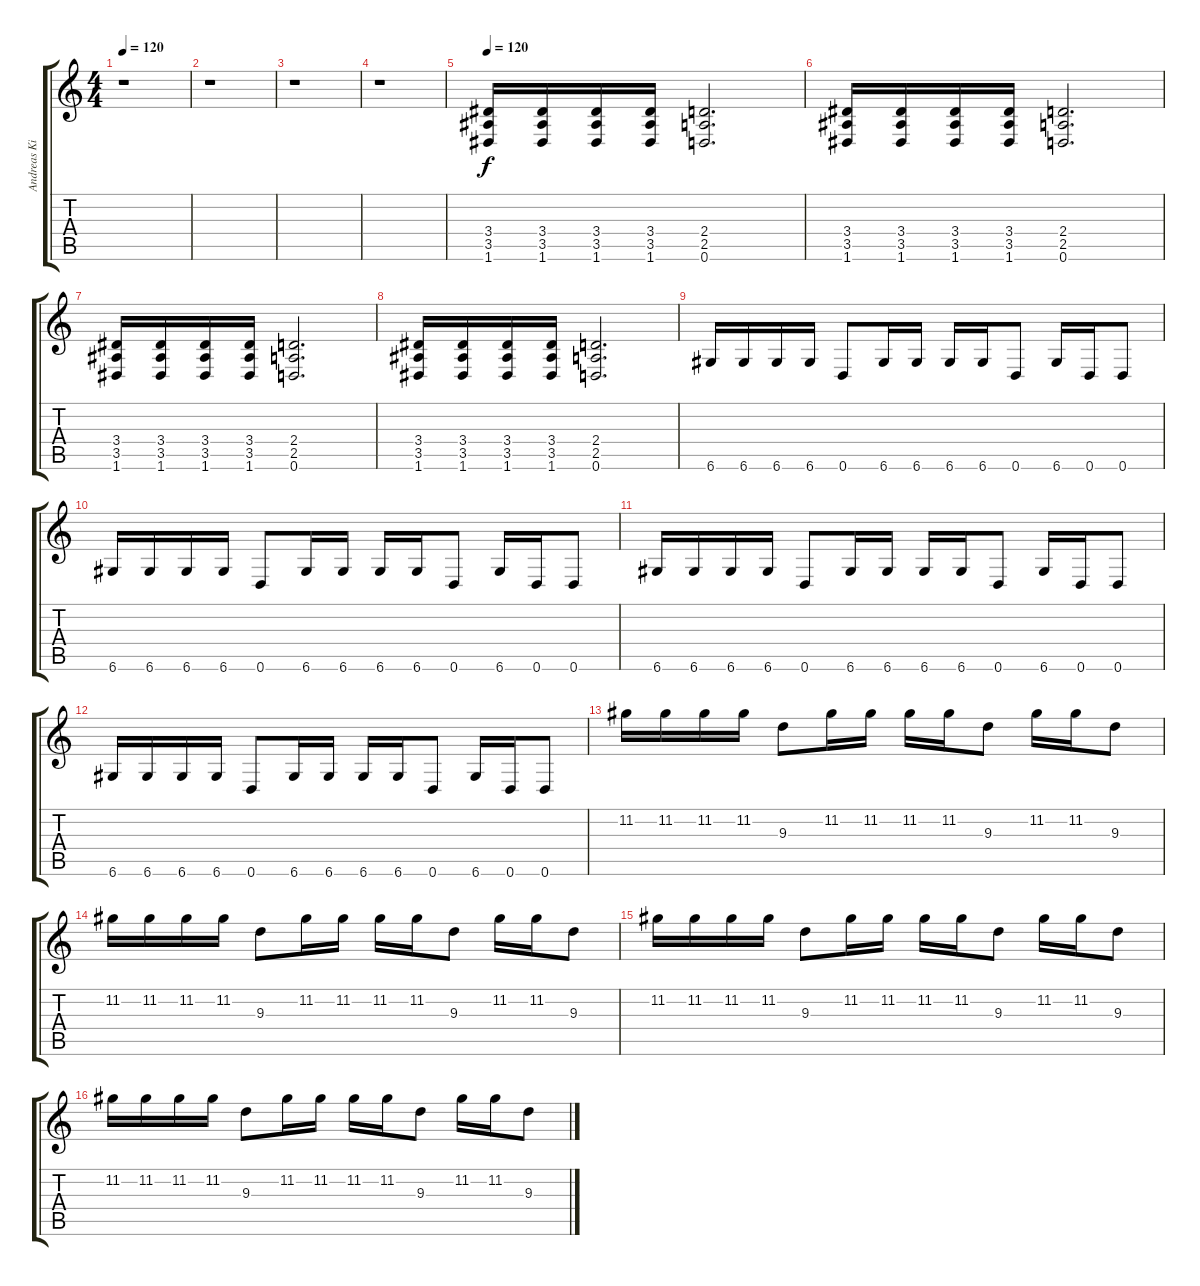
\track ("Andreas Kisser" "Andreas Ki") {instrument distortionguitar}
\staff {score tabs}
\tuning (D4 A3 F3 C3 G2 D2) {hide}
\ts (4 4)
\tempo 120
\tempo 135
\tempo 120
\clef g2
\ks c
r.1{dy f instrument distortionguitar} |
r.1 |
r.1 |
r.1 |
\tempo 120
(3.4 3.5 1.6).16 (3.4 3.5 1.6).16 (3.4 3.5 1.6).16 (3.4 3.5 1.6).16 (2.4 2.5 0.6).2{d} |
(3.4 3.5 1.6).16 (3.4 3.5 1.6).16 (3.4 3.5 1.6).16 (3.4 3.5 1.6).16 (2.4 2.5 0.6).2{d} |
(3.4 3.5 1.6).16 (3.4 3.5 1.6).16 (3.4 3.5 1.6).16 (3.4 3.5 1.6).16 (2.4 2.5 0.6).2{d} |
(3.4 3.5 1.6).16 (3.4 3.5 1.6).16 (3.4 3.5 1.6).16 (3.4 3.5 1.6).16 (2.4 2.5 0.6).2{d} |
6.6.16 6.6.16 6.6.16 6.6.16 0.6.8 6.6.16 6.6.16 6.6.16 6.6.16 0.6.8 6.6.16 0.6.16 0.6.8 |
6.6.16 6.6.16 6.6.16 6.6.16 0.6.8 6.6.16 6.6.16 6.6.16 6.6.16 0.6.8 6.6.16 0.6.16 0.6.8 |
6.6.16 6.6.16 6.6.16 6.6.16 0.6.8 6.6.16 6.6.16 6.6.16 6.6.16 0.6.8 6.6.16 0.6.16 0.6.8 |
6.6.16 6.6.16 6.6.16 6.6.16 0.6.8 6.6.16 6.6.16 6.6.16 6.6.16 0.6.8 6.6.16 0.6.16 0.6.8 |
11.2.16 11.2.16 11.2.16 11.2.16 9.3.8 11.2.16 11.2.16 11.2.16 11.2.16 9.3.8 11.2.16 11.2.16 9.3.8 |
11.2.16 11.2.16 11.2.16 11.2.16 9.3.8 11.2.16 11.2.16 11.2.16 11.2.16 9.3.8 11.2.16 11.2.16 9.3.8 |
11.2.16 11.2.16 11.2.16 11.2.16 9.3.8 11.2.16 11.2.16 11.2.16 11.2.16 9.3.8 11.2.16 11.2.16 9.3.8 |
11.2.16 11.2.16 11.2.16 11.2.16 9.3.8 11.2.16 11.2.16 11.2.16 11.2.16 9.3.8 11.2.16 11.2.16 9.3.8
